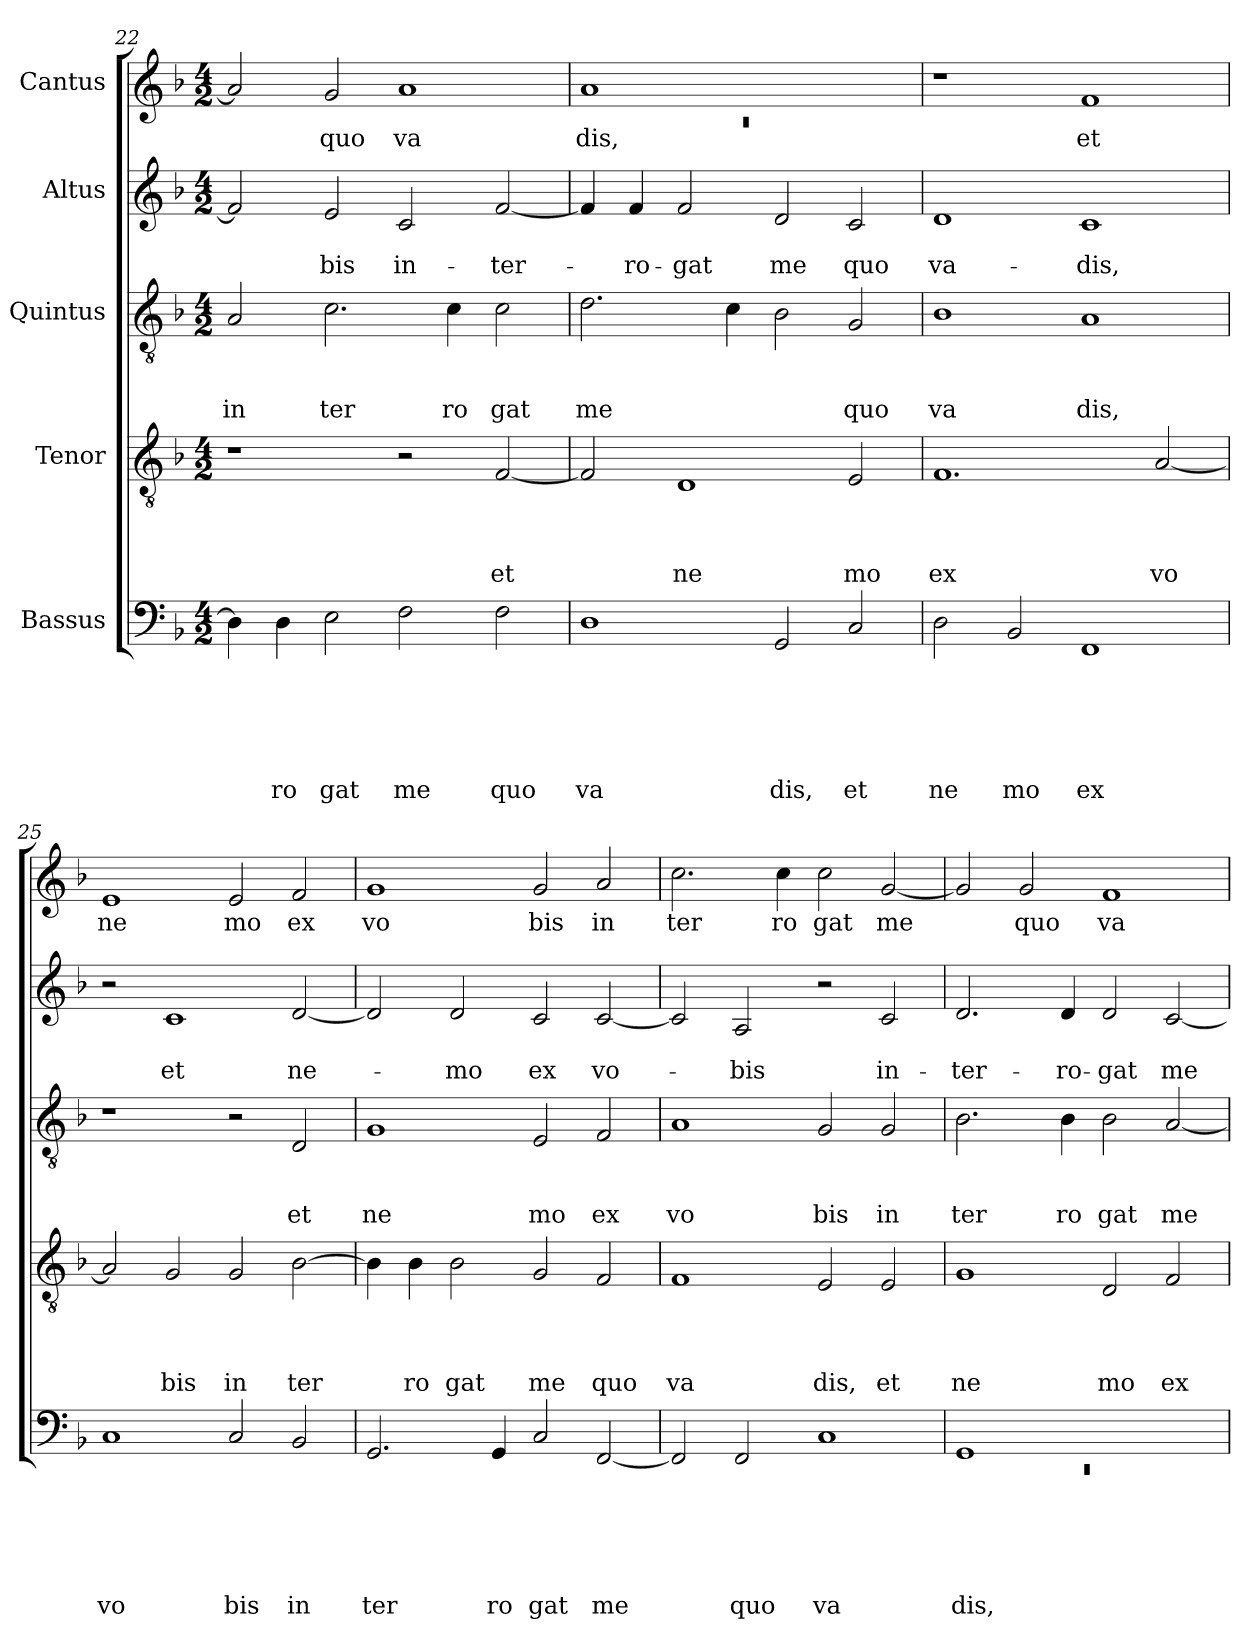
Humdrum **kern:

**kern	**text	**text	**text	**text	**text	**text	**kern	**text	**text	**text	**text	**kern	**text	**text	**text	**kern	**text	**text	**kern	**text
*part5	*part5	*part5	*part5	*part5	*part5	*part5	*part4	*part4	*part4	*part4	*part4	*part3	*part3	*part3	*part3	*part2	*part2	*part2	*part1	*part1
*staff5	*staff5	*staff5	*staff5	*staff5	*staff5	*staff5	*staff4	*staff4	*staff4	*staff4	*staff4	*staff3	*staff3	*staff3	*staff3	*staff2	*staff2	*staff2	*staff1	*staff1
*I"Bassus	*	*	*	*	*	*	*I"Tenor	*	*	*	*	*I"Quintus	*	*	*	*I"Altus	*	*	*I"Cantus	*
!!LO:PB:g=z
*clefF4	*	*	*	*	*	*	*clefGv2	*	*	*	*	*clefGv2	*	*	*	*clefG2	*	*	*clefG2	*
*k[b-]	*	*	*	*	*	*	*k[b-]	*	*	*	*	*k[b-]	*	*	*	*k[b-]	*	*	*k[b-]	*
*F:	*	*	*	*	*	*	*F:	*	*	*	*	*F:	*	*	*	*F:	*	*	*F:	*
*M4/2	*	*	*	*	*	*	*M4/2	*	*	*	*	*M4/2	*	*	*	*M4/2	*	*	*M4/2	*
=22	=22	=22	=22	=22	=22	=22	=22	=22	=22	=22	=22	=22	=22	=22	=22	=22	=22	=22	=22	=22
!	!	!	!	!	!	!	!	!	!	!	!	!	!	!	!LO:LY:b	!	!	!	!	!
4D\]	.	.	.	.	.	.	1r	.	.	.	.	2A/	.	.	in	2f/]	.	.	2a/]	.
!	!	!	!	!	!	!LO:LY:b	!	!	!	!	!	!	!	!	!	!	!	!	!	!
4D\	.	.	.	.	.	ro	.	.	.	.	.	.	.	.	.	.	.	.	.	.
!	!	!	!	!	!	!LO:LY:b	!	!	!	!	!	!	!	!	!LO:LY:b	!	!	!LO:LY:b	!	!LO:LY:b
2E\	.	.	.	.	.	gat	.	.	.	.	.	2.c\	.	.	ter	2e/	.	bis	2g/	quo
!	!	!	!	!	!	!LO:LY:b	!	!	!	!	!	!	!	!	!	!	!	!LO:LY:b	!	!LO:LY:b
2F\	.	.	.	.	.	me	2r	.	.	.	.	.	.	.	.	2c/	.	in-	1a	va
!	!	!	!	!	!	!	!	!	!	!	!	!	!	!	!LO:LY:b	!	!	!	!	!
.	.	.	.	.	.	.	.	.	.	.	.	4c\	.	.	ro	.	.	.	.	.
!	!	!	!	!	!	!LO:LY:b	!	!	!	!	!LO:LY:b	!	!	!	!LO:LY:b	!	!	!LO:LY:b	!	!
2F\	.	.	.	.	.	quo	[<2F/	.	.	.	et	2c\	.	.	gat	[<2f/	.	-ter-	.	.
=23	=23	=23	=23	=23	=23	=23	=23	=23	=23	=23	=23	=23	=23	=23	=23	=23	=23	=23	=23	=23
*	*	*	*	*	*	*	*	*	*	*	*	*	*	*	*	*	*	*	*^	*
!	!	!	!	!	!	!LO:LY:b	!	!	!	!	!	!	!	!	!LO:LY:b	!	!	!	!	!LO:N:vis=1	!LO:LY:b
1D	.	.	.	.	.	va	2F/]	.	.	.	.	2.d\	.	.	me	4f/]	.	.	1a	0rc	dis,
!	!	!	!	!	!	!	!	!	!	!	!	!	!	!	!	!	!	!LO:LY:b	!	!	!
.	.	.	.	.	.	.	.	.	.	.	.	.	.	.	.	4f/	.	-ro-	.	.	.
!	!	!	!	!	!	!	!	!	!	!	!LO:LY:b	!	!	!	!	!	!	!LO:LY:b	!	!	!
.	.	.	.	.	.	.	1D	.	.	.	ne	.	.	.	.	2f/	.	-gat	.	.	.
.	.	.	.	.	.	.	.	.	.	.	.	4c\	.	.	.	.	.	.	.	.	.
!	!	!	!	!	!	!LO:LY:b	!	!	!	!	!	!	!	!	!	!	!	!LO:LY:b	!	!	!
2GG/	.	.	.	.	.	dis,	.	.	.	.	.	2B-\	.	.	.	2d/	.	me	1ryy	.	.
!	!	!	!	!	!	!LO:LY:b	!	!	!	!	!LO:LY:b	!	!	!	!LO:LY:b	!	!	!LO:LY:b	!	!	!
2C/	.	.	.	.	.	et	2E/	.	.	.	mo	2G/	.	.	quo	2c/	.	quo	.	.	.
*	*	*	*	*	*	*	*	*	*	*	*	*	*	*	*	*	*	*	*v	*v	*
=24	=24	=24	=24	=24	=24	=24	=24	=24	=24	=24	=24	=24	=24	=24	=24	=24	=24	=24	=24	=24
!	!	!	!	!	!	!LO:LY:b	!	!	!	!	!LO:LY:b	!	!	!	!LO:LY:b	!	!	!LO:LY:b	!	!
2D\	.	.	.	.	.	ne	1.F	.	.	.	ex	1B-	.	.	va	1d	.	va-	1r	.
!	!	!	!	!	!	!LO:LY:b	!	!	!	!	!	!	!	!	!	!	!	!	!	!
2BB-/	.	.	.	.	.	mo	.	.	.	.	.	.	.	.	.	.	.	.	.	.
!	!	!	!	!	!	!LO:LY:b	!	!	!	!	!	!	!	!	!LO:LY:b	!	!	!LO:LY:b	!	!LO:LY:b
1FF	.	.	.	.	.	ex	.	.	.	.	.	1A	.	.	dis,	1c	.	-dis,	1f	et
!	!	!	!	!	!	!	!	!	!	!	!LO:LY:b	!	!	!	!	!	!	!	!	!
.	.	.	.	.	.	.	[<2A/	.	.	.	vo	.	.	.	.	.	.	.	.	.
=25	=25	=25	=25	=25	=25	=25	=25	=25	=25	=25	=25	=25	=25	=25	=25	=25	=25	=25	=25	=25
!	!	!	!	!	!	!LO:LY:b	!	!	!	!	!	!	!	!	!	!	!	!	!	!LO:LY:b
1C	.	.	.	.	.	vo	2A/]	.	.	.	.	1r	.	.	.	2r	.	.	1e	ne
!	!	!	!	!	!	!	!	!	!	!	!LO:LY:b	!	!	!	!	!	!	!LO:LY:b	!	!
.	.	.	.	.	.	.	2G/	.	.	.	bis	.	.	.	.	1c	.	et	.	.
!	!	!	!	!	!	!LO:LY:b	!	!	!	!	!LO:LY:b	!	!	!	!	!	!	!	!	!LO:LY:b
2C/	.	.	.	.	.	bis	2G/	.	.	.	in	2r	.	.	.	.	.	.	2e/	mo
!	!	!	!	!	!	!LO:LY:b	!	!	!	!	!LO:LY:b	!	!	!	!LO:LY:b	!	!	!LO:LY:b	!	!LO:LY:b
2BB-/	.	.	.	.	.	in	[>2B-\	.	.	.	ter	2D/	.	.	et	[<2d/	.	ne-	2f/	ex
=26	=26	=26	=26	=26	=26	=26	=26	=26	=26	=26	=26	=26	=26	=26	=26	=26	=26	=26	=26	=26
!	!	!	!	!	!	!LO:LY:b	!	!	!	!	!	!	!	!	!LO:LY:b	!	!	!	!	!LO:LY:b
2.GG/	.	.	.	.	.	ter	4B-\]	.	.	.	.	1G	.	.	ne	2d/]	.	.	1g	vo
!	!	!	!	!	!	!	!	!	!	!	!LO:LY:b	!	!	!	!	!	!	!	!	!
.	.	.	.	.	.	.	4B-\	.	.	.	ro	.	.	.	.	.	.	.	.	.
!	!	!	!	!	!	!	!	!	!	!	!LO:LY:b	!	!	!	!	!	!	!LO:LY:b	!	!
.	.	.	.	.	.	.	2B-\	.	.	.	gat	.	.	.	.	2d/	.	-mo	.	.
!	!	!	!	!	!	!LO:LY:b	!	!	!	!	!	!	!	!	!	!	!	!	!	!
4GG/	.	.	.	.	.	ro	.	.	.	.	.	.	.	.	.	.	.	.	.	.
!	!	!	!	!	!	!LO:LY:b	!	!	!	!	!LO:LY:b	!	!	!	!LO:LY:b	!	!	!LO:LY:b	!	!LO:LY:b
2C/	.	.	.	.	.	gat	2G/	.	.	.	me	2E/	.	.	mo	2c/	.	ex	2g/	bis
!	!	!	!	!	!	!LO:LY:b	!	!	!	!	!LO:LY:b	!	!	!	!LO:LY:b	!	!	!LO:LY:b	!	!LO:LY:b
[<2FF/	.	.	.	.	.	me	2F/	.	.	.	quo	2F/	.	.	ex	[<2c/	.	vo-	2a/	in
=27	=27	=27	=27	=27	=27	=27	=27	=27	=27	=27	=27	=27	=27	=27	=27	=27	=27	=27	=27	=27
!	!	!	!	!	!	!	!	!	!	!	!LO:LY:b	!	!	!	!LO:LY:b	!	!	!	!	!LO:LY:b
2FF/]	.	.	.	.	.	.	1F	.	.	.	va	1A	.	.	vo	2c/]	.	.	2.cc\	ter
!	!	!	!	!	!	!LO:LY:b	!	!	!	!	!	!	!	!	!	!	!	!LO:LY:b	!	!
2FF/	.	.	.	.	.	quo	.	.	.	.	.	.	.	.	.	2A/	.	-bis	.	.
!	!	!	!	!	!	!	!	!	!	!	!	!	!	!	!	!	!	!	!	!LO:LY:b
.	.	.	.	.	.	.	.	.	.	.	.	.	.	.	.	.	.	.	4cc\	ro
!	!	!	!	!	!	!LO:LY:b	!	!	!	!	!LO:LY:b	!	!	!	!LO:LY:b	!	!	!	!	!LO:LY:b
1C	.	.	.	.	.	va	2E/	.	.	.	dis,	2G/	.	.	bis	2r	.	.	2cc\	gat
!	!	!	!	!	!	!	!	!	!	!	!LO:LY:b	!	!	!	!LO:LY:b	!	!	!LO:LY:b	!	!LO:LY:b
.	.	.	.	.	.	.	2E/	.	.	.	et	2G/	.	.	in	2c/	.	in-	[<2g/	me
=28	=28	=28	=28	=28	=28	=28	=28	=28	=28	=28	=28	=28	=28	=28	=28	=28	=28	=28	=28	=28
*^	*	*	*	*	*	*	*	*	*	*	*	*	*	*	*	*	*	*	*	*
!	!LO:N:vis=1	!	!	!	!	!	!LO:LY:b	!	!	!	!	!LO:LY:b	!	!	!	!LO:LY:b	!	!	!LO:LY:b	!	!
1GG	0rEE	.	.	.	.	.	dis,	1G	.	.	.	ne	2.B-\	.	.	ter	2.d/	.	-ter-	2g/]	.
!	!	!	!	!	!	!	!	!	!	!	!	!	!	!	!	!	!	!	!	!	!LO:LY:b
.	.	.	.	.	.	.	.	.	.	.	.	.	.	.	.	.	.	.	.	2g/	quo
!	!	!	!	!	!	!	!	!	!	!	!	!	!	!	!	!LO:LY:b	!	!	!LO:LY:b	!	!
.	.	.	.	.	.	.	.	.	.	.	.	.	4B-\	.	.	ro	4d/	.	-ro-	.	.
!	!	!	!	!	!	!	!	!	!	!	!	!LO:LY:b	!	!	!	!LO:LY:b	!	!	!LO:LY:b	!	!LO:LY:b
1ryy	.	.	.	.	.	.	.	2D/	.	.	.	mo	2B-\	.	.	gat	2d/	.	-gat	1f	va
!	!	!	!	!	!	!	!	!	!	!	!	!LO:LY:b	!	!	!	!LO:LY:b	!	!	!LO:LY:b	!	!
.	.	.	.	.	.	.	.	2F/	.	.	.	ex	[<2A/	.	.	me	[<2c/	.	me	.	.
*v	*v	*	*	*	*	*	*	*	*	*	*	*	*	*	*	*	*	*	*	*	*
=	=	=	=	=	=	=	=	=	=	=	=	=	=	=	=	=	=	=	=	=
*-	*-	*-	*-	*-	*-	*-	*-	*-	*-	*-	*-	*-	*-	*-	*-	*-	*-	*-	*-	*-
